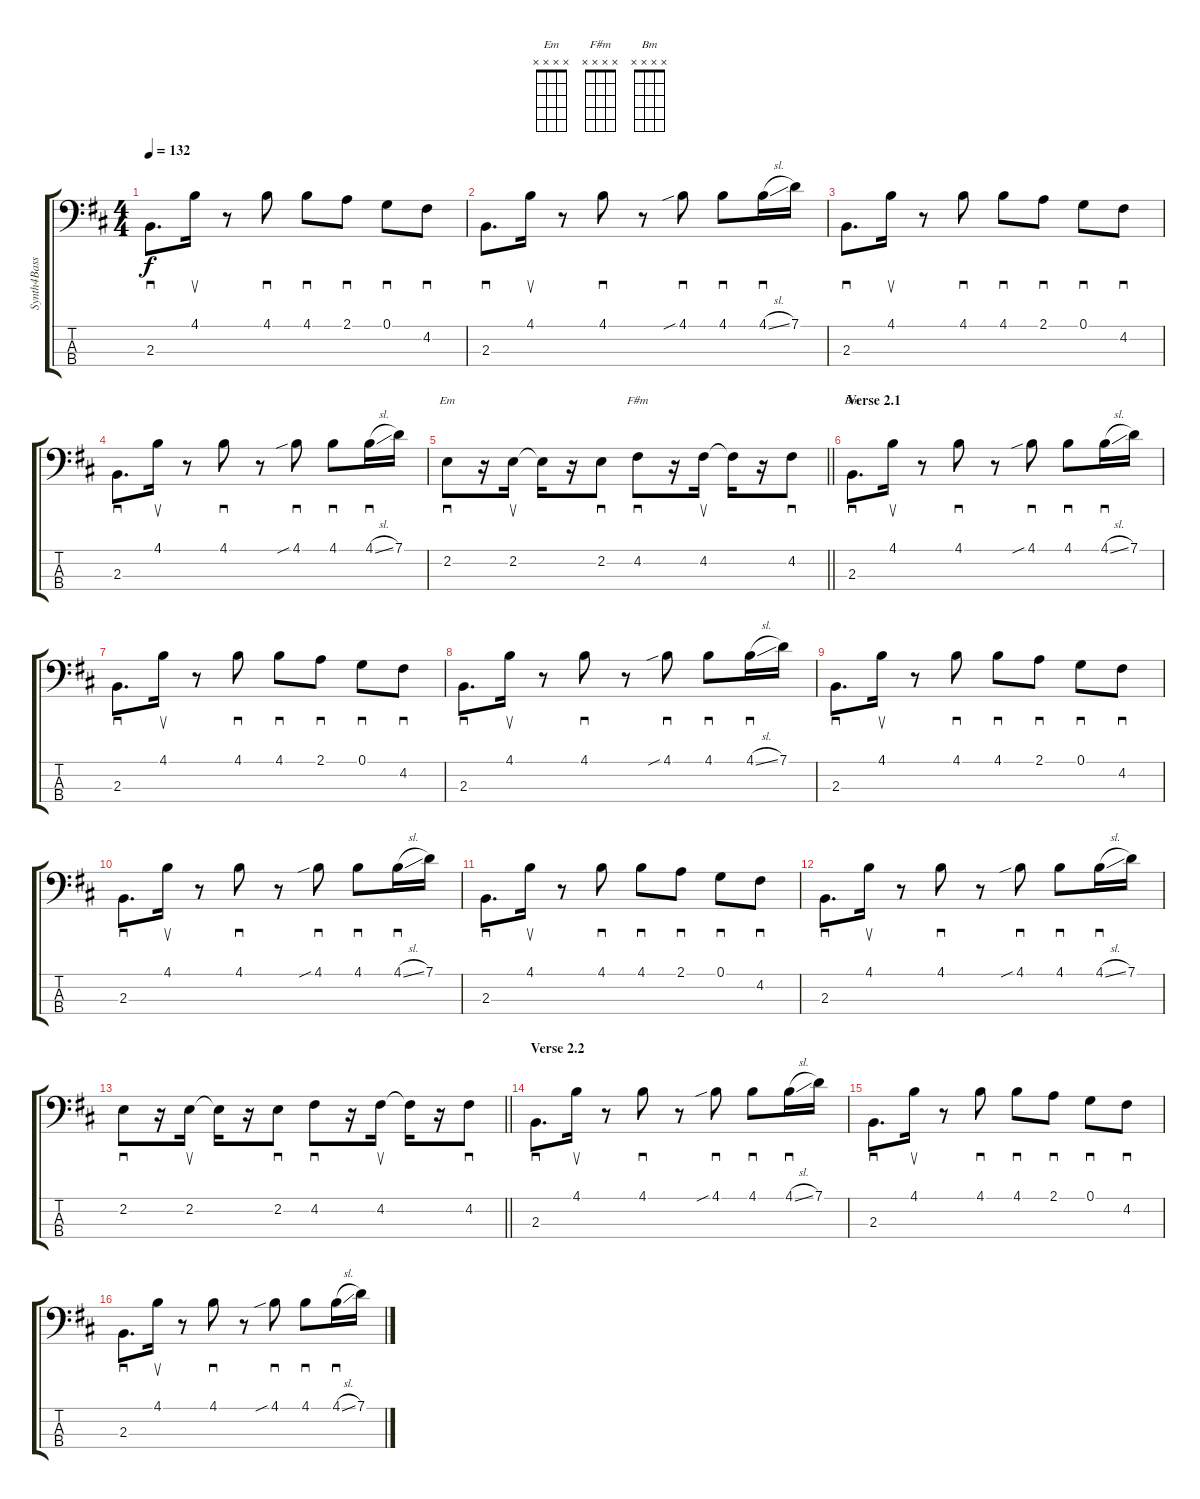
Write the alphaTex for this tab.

\track ("Synth4Bass" "Synth4Bass") {instrument synthbass2}
\staff {score tabs}
\tuning (G2 D2 A1 E1) {hide}
\chord ("Em" x x x x)
\chord ("F#m" x x x x)
\chord ("Bm" x x x x)
\ts (4 4)
\tempo 132
\clef f4
\ks d
2.3.8{d sd dy f} 4.1.16{su} r.8 4.1.8{sd} 4.1.8{sd} 2.1.8{sd} 0.1.8{sd} 4.2.8{sd} |
2.3.8{d sd} 4.1.16{su} r.8 4.1.8{sd} r.8 4.1{sib}.8{sd} 4.1.8{sd} 4.1{sl}.16{sd} 7.1.16 |
2.3.8{d sd} 4.1.16{su} r.8 4.1.8{sd} 4.1.8{sd} 2.1.8{sd} 0.1.8{sd} 4.2.8{sd} |
2.3.8{d sd} 4.1.16{su} r.8 4.1.8{sd} r.8 4.1{sib}.8{sd} 4.1.8{sd} 4.1{sl}.16{sd} 7.1.16 |
\barLineRight lightlight
2.2.8{sd ch "Em"} r.16 2.2.16{su} 2.2{t}.16 r.16 2.2.8{sd} 4.2.8{sd ch "F#m"} r.16 4.2.16{su} 4.2{t}.16 r.16 4.2.8{sd} |
\section ("" "Verse 2.1")
2.3.8{d sd ch "Bm"} 4.1.16{su} r.8 4.1.8{sd} r.8 4.1{sib}.8{sd} 4.1.8{sd} 4.1{sl}.16{sd} 7.1.16 |
2.3.8{d sd} 4.1.16{su} r.8 4.1.8{sd} 4.1.8{sd} 2.1.8{sd} 0.1.8{sd} 4.2.8{sd} |
2.3.8{d sd} 4.1.16{su} r.8 4.1.8{sd} r.8 4.1{sib}.8{sd} 4.1.8{sd} 4.1{sl}.16{sd} 7.1.16 |
2.3.8{d sd} 4.1.16{su} r.8 4.1.8{sd} 4.1.8{sd} 2.1.8{sd} 0.1.8{sd} 4.2.8{sd} |
2.3.8{d sd} 4.1.16{su} r.8 4.1.8{sd} r.8 4.1{sib}.8{sd} 4.1.8{sd} 4.1{sl}.16{sd} 7.1.16 |
2.3.8{d sd} 4.1.16{su} r.8 4.1.8{sd} 4.1.8{sd} 2.1.8{sd} 0.1.8{sd} 4.2.8{sd} |
2.3.8{d sd} 4.1.16{su} r.8 4.1.8{sd} r.8 4.1{sib}.8{sd} 4.1.8{sd} 4.1{sl}.16{sd} 7.1.16 |
\barLineRight lightlight
2.2.8{sd} r.16 2.2.16{su} 2.2{t}.16 r.16 2.2.8{sd} 4.2.8{sd} r.16 4.2.16{su} 4.2{t}.16 r.16 4.2.8{sd} |
\section ("" "Verse 2.2")
2.3.8{d sd} 4.1.16{su} r.8 4.1.8{sd} r.8 4.1{sib}.8{sd} 4.1.8{sd} 4.1{sl}.16{sd} 7.1.16 |
2.3.8{d sd} 4.1.16{su} r.8 4.1.8{sd} 4.1.8{sd} 2.1.8{sd} 0.1.8{sd} 4.2.8{sd} |
2.3.8{d sd} 4.1.16{su} r.8 4.1.8{sd} r.8 4.1{sib}.8{sd} 4.1.8{sd} 4.1{sl}.16{sd} 7.1.16
